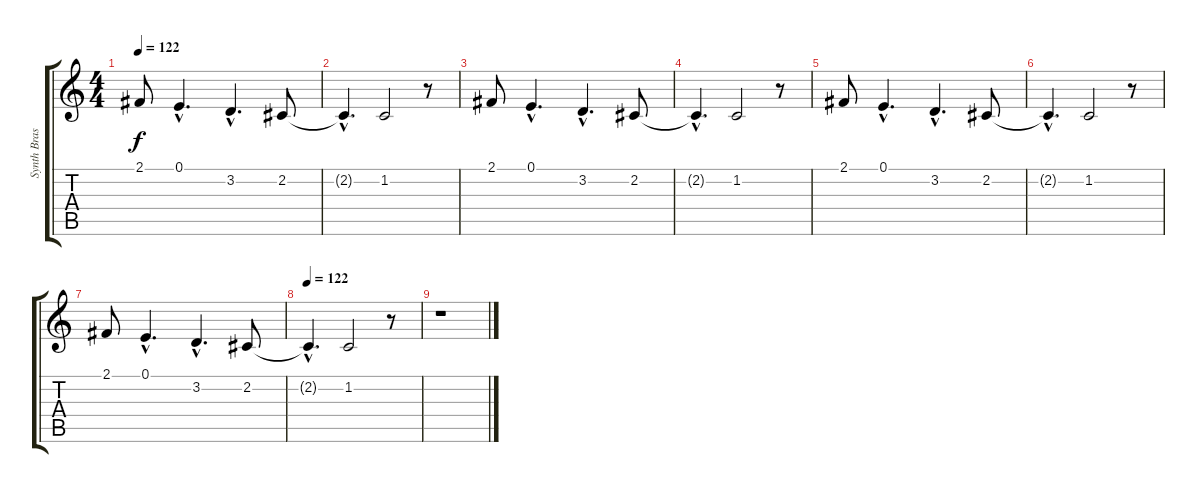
\track ("Synth Brass 1" "Synth Bras") {instrument synthbrass1}
\staff {score tabs}
\tuning (E4 B3 G3 D3 A2 E2) {hide}
\ts (4 4)
\tempo 122
\clef g2
\ks c
2.1.8{dy f volume 11} 0.1{hac}.4{d volume 10} 3.2{hac}.4{d volume 10} 2.2.8{volume 10} |
2.2{hac t}.4{d} 1.2.2{volume 9} r.8 |
2.1.8{volume 8} 0.1{hac}.4{d volume 8} 3.2{hac}.4{d volume 7} 2.2.8{volume 7} |
2.2{hac t}.4{d} 1.2.2{volume 6} r.8 |
2.1.8{volume 5} 0.1{hac}.4{d volume 5} 3.2{hac}.4{d volume 5} 2.2.8{volume 4} |
2.2{hac t}.4{d} 1.2.2{volume 4} r.8 |
2.1.8{volume 3} 0.1{hac}.4{d volume 2} 3.2{hac}.4{d volume 2} 2.2.8{volume 2} |
\tempo 122
2.2{hac t}.4{d} 1.2.2{volume 1} r.8 |
r.1
